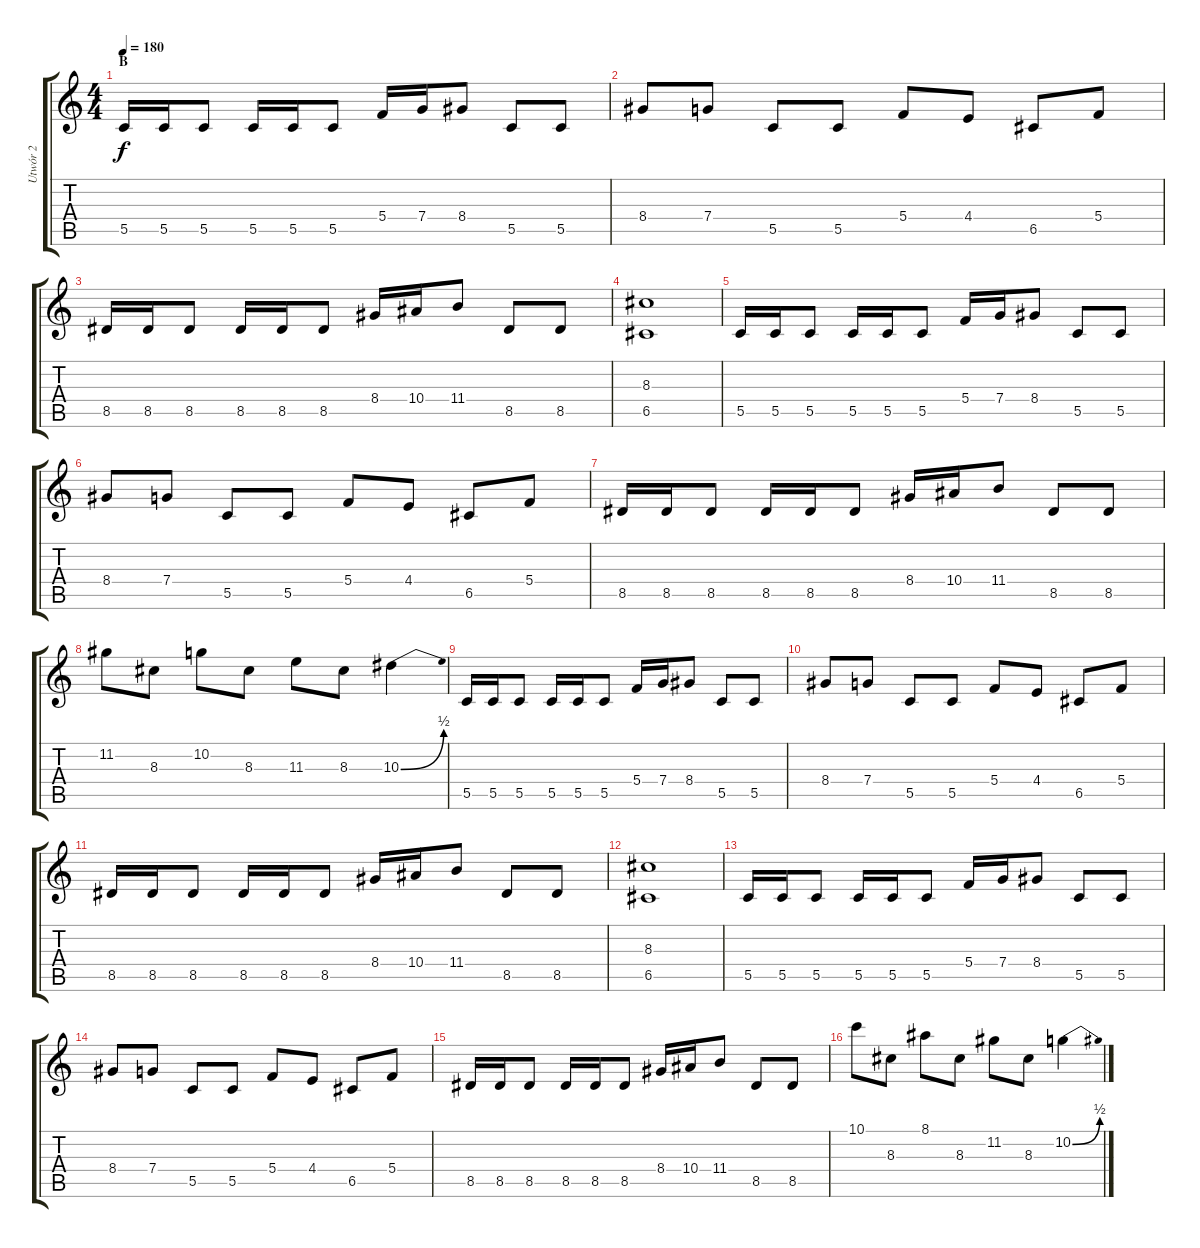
\track ("Utwór 2" "Utwór 2") {instrument distortionguitar}
\staff {score tabs}
\tuning (D4 A3 F3 C3 G2 D2) {hide}
\ts (4 4)
\section ("" "B")
\tempo 180
\clef g2
\ks c
5.5.16{dy f} 5.5.16 5.5.8 5.5.16 5.5.16 5.5.8 5.4.16 7.4.16 8.4.8 5.5.8 5.5.8 |
8.4.8 7.4.8 5.5.8 5.5.8 5.4.8 4.4.8 6.5.8 5.4.8 |
8.5.16 8.5.16 8.5.8 8.5.16 8.5.16 8.5.8 8.4.16 10.4.16 11.4.8 8.5.8 8.5.8 |
(8.3 6.5).1 |
5.5.16 5.5.16 5.5.8 5.5.16 5.5.16 5.5.8 5.4.16 7.4.16 8.4.8 5.5.8 5.5.8 |
8.4.8 7.4.8 5.5.8 5.5.8 5.4.8 4.4.8 6.5.8 5.4.8 |
8.5.16 8.5.16 8.5.8 8.5.16 8.5.16 8.5.8 8.4.16 10.4.16 11.4.8 8.5.8 8.5.8 |
11.2.8 8.3.8 10.2.8 8.3.8 11.3.8 8.3.8 10.3{be (bend 0 0 60 2)}.4 |
5.5.16 5.5.16 5.5.8 5.5.16 5.5.16 5.5.8 5.4.16 7.4.16 8.4.8 5.5.8 5.5.8 |
8.4.8 7.4.8 5.5.8 5.5.8 5.4.8 4.4.8 6.5.8 5.4.8 |
8.5.16 8.5.16 8.5.8 8.5.16 8.5.16 8.5.8 8.4.16 10.4.16 11.4.8 8.5.8 8.5.8 |
(8.3 6.5).1 |
5.5.16 5.5.16 5.5.8 5.5.16 5.5.16 5.5.8 5.4.16 7.4.16 8.4.8 5.5.8 5.5.8 |
8.4.8 7.4.8 5.5.8 5.5.8 5.4.8 4.4.8 6.5.8 5.4.8 |
8.5.16 8.5.16 8.5.8 8.5.16 8.5.16 8.5.8 8.4.16 10.4.16 11.4.8 8.5.8 8.5.8 |
10.1.8 8.3.8 8.1.8 8.3.8 11.2.8 8.3.8 10.2{be (bend 0 0 60 2)}.4
